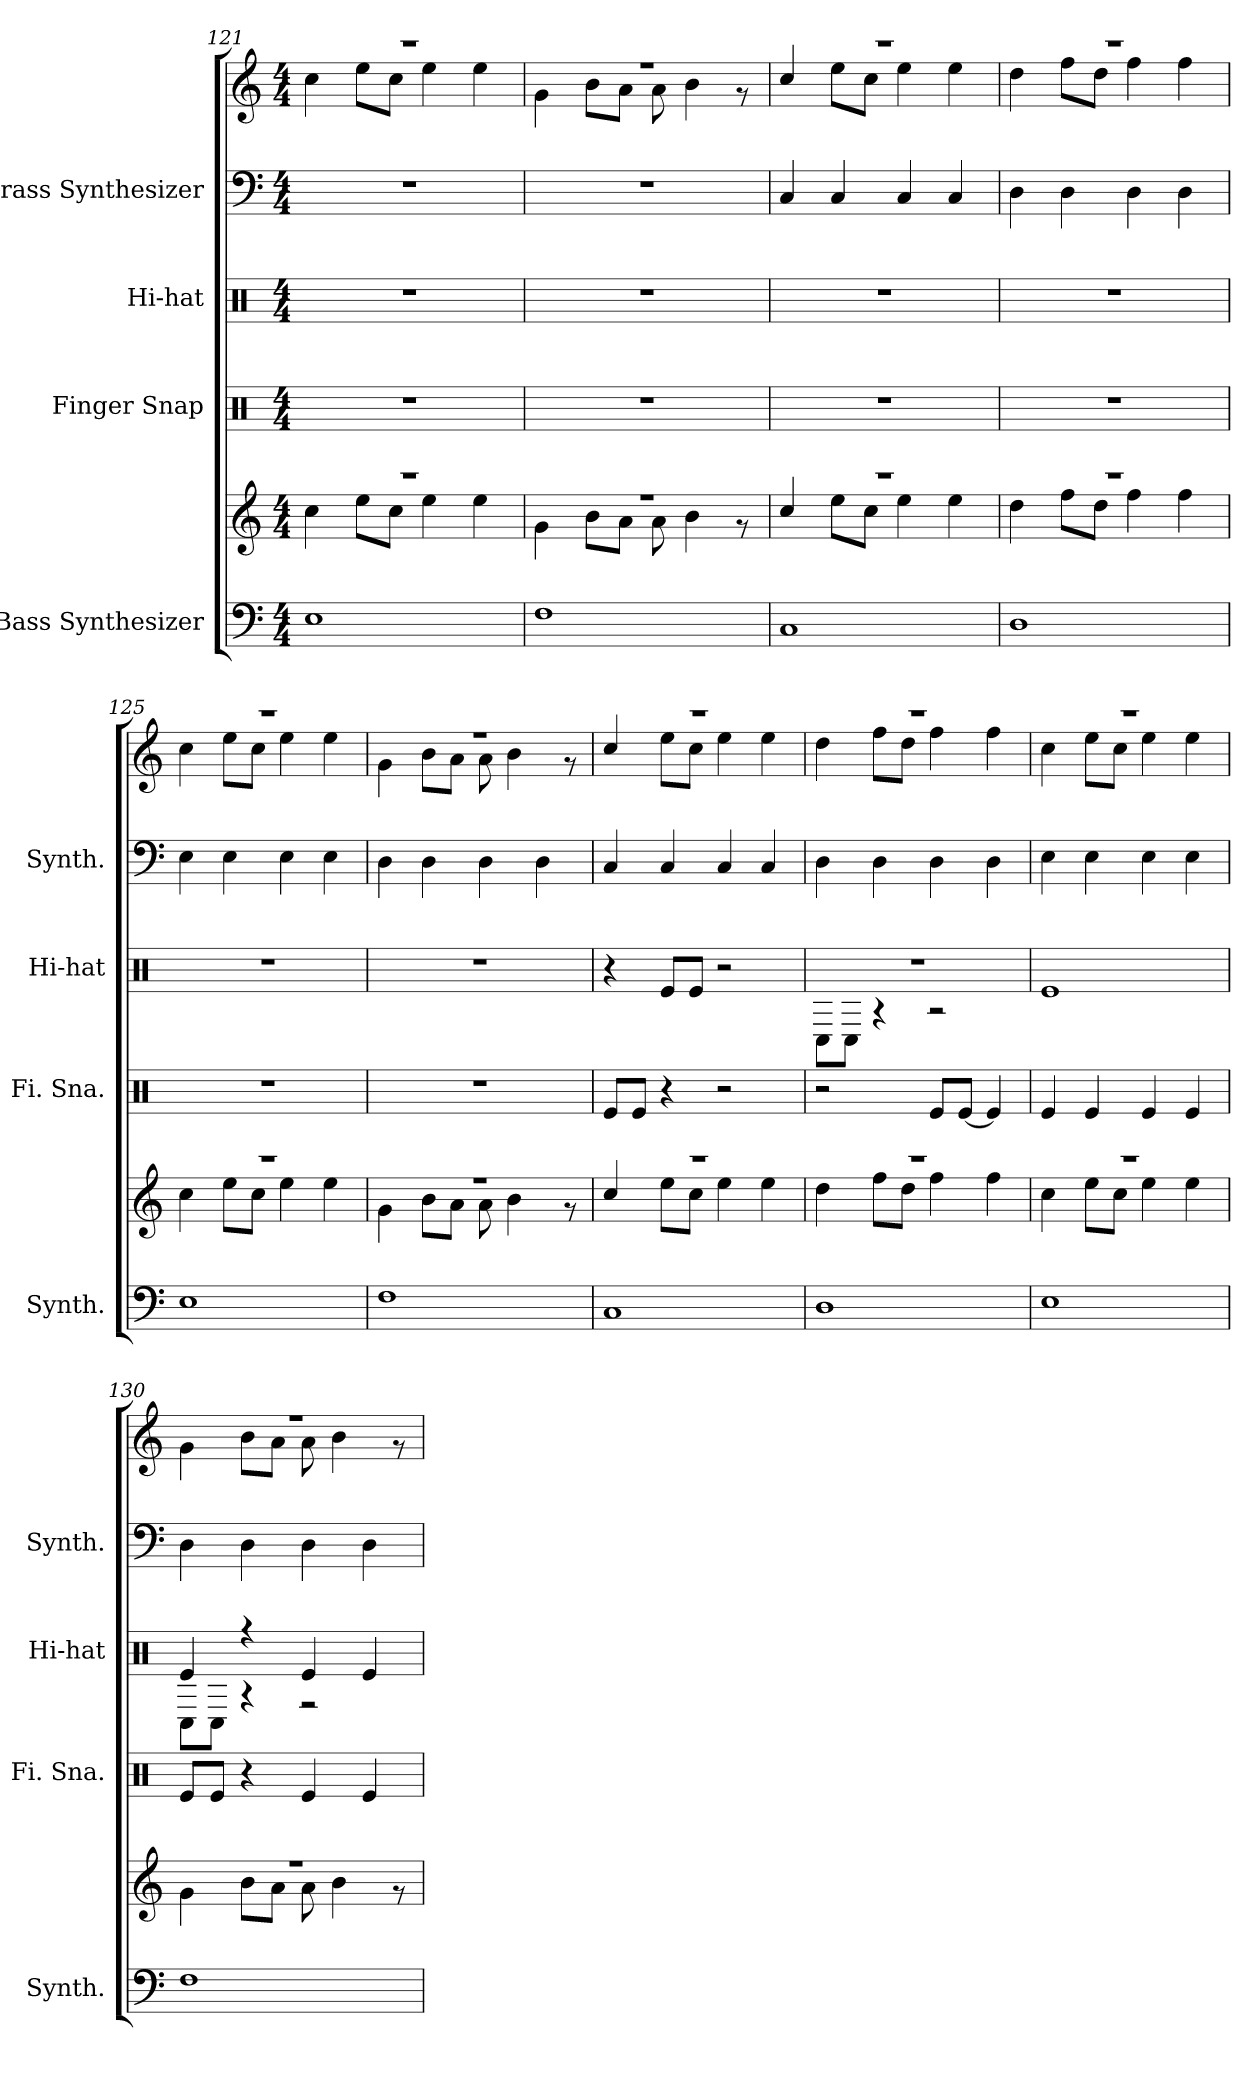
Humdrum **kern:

**kern	**kern	**kern	**kern	**kern	**kern
*part4	*part4	*part3	*part2	*part1	*part1
*staff6	*staff5	*staff4	*staff3	*staff2	*staff1
*I"Bass Synthesizer	*	*I"Finger Snap	*I"Hi-hat	*I"Brass Synthesizer	*
*I'Synth.	*	*I'Fi. Sna.	*I'Hi-hat	*I'Synth.	*
*clefF4	*clefG2	*clefX	*clefX	*clefF4	*clefG2
*k[]	*k[]	*k[]	*k[]	*k[]	*k[]
*M4/4	*M4/4	*M4/4	*M4/4	*M4/4	*M4/4
=121	=121	=121	=121	=121	=121
*	*^	*	*	*	*^
1E	1r	4cc\	1r	1r	1r	1r	4cc\
.	.	8ee\L	.	.	.	.	8ee\L
.	.	8cc\J	.	.	.	.	8cc\J
.	.	4ee\	.	.	.	.	4ee\
.	.	4ee\	.	.	.	.	4ee\
=122	=122	=122	=122	=122	=122	=122	=122
1F	1r	4g\	1r	1r	1r	1r	4g\
.	.	8b\L	.	.	.	.	8b\L
.	.	8a\J	.	.	.	.	8a\J
.	.	8a\	.	.	.	.	8a\
.	.	4b\	.	.	.	.	4b\
.	.	8r	.	.	.	.	8r
=123	=123	=123	=123	=123	=123	=123	=123
1C	1r	4cc/	1r	1r	4C/	1r	4cc/
.	.	8ee\L	.	.	4C/	.	8ee\L
.	.	8cc\J	.	.	.	.	8cc\J
.	.	4ee\	.	.	4C/	.	4ee\
.	.	4ee\	.	.	4C/	.	4ee\
=124	=124	=124	=124	=124	=124	=124	=124
1D	1r	4dd\	1r	1r	4D\	1r	4dd\
.	.	8ff\L	.	.	4D\	.	8ff\L
.	.	8dd\J	.	.	.	.	8dd\J
.	.	4ff\	.	.	4D\	.	4ff\
.	.	4ff\	.	.	4D\	.	4ff\
=125	=125	=125	=125	=125	=125	=125	=125
1E	1r	4cc\	1r	1r	4E\	1r	4cc\
.	.	8ee\L	.	.	4E\	.	8ee\L
.	.	8cc\J	.	.	.	.	8cc\J
.	.	4ee\	.	.	4E\	.	4ee\
.	.	4ee\	.	.	4E\	.	4ee\
=126	=126	=126	=126	=126	=126	=126	=126
1F	1r	4g\	1r	1r	4D\	1r	4g\
.	.	8b\L	.	.	4D\	.	8b\L
.	.	8a\J	.	.	.	.	8a\J
.	.	8a\	.	.	4D\	.	8a\
.	.	4b\	.	.	.	.	4b\
.	.	.	.	.	4D\	.	.
.	.	8r	.	.	.	.	8r
!!LO:PB:g=z	!!
=127	=127	=127	=127	=127	=127	=127	=127
1C	1r	4cc/	8Re/L	4r	4C/	1r	4cc/
.	.	.	8Re/J	.	.	.	.
.	.	8ee\L	4r	8Re/L	4C/	.	8ee\L
.	.	8cc\J	.	8Re/J	.	.	8cc\J
.	.	4ee\	2r	2r	4C/	.	4ee\
.	.	4ee\	.	.	4C/	.	4ee\
=128	=128	=128	=128	=128	=128	=128	=128
*	*	*	*	*^	*	*	*
1D	1r	4dd\	2r	1r	8RC\L	4D\	1r	4dd\
.	.	.	.	.	8RC\J	.	.	.
.	.	8ff\L	.	.	4r	4D\	.	8ff\L
.	.	8dd\J	.	.	.	.	.	8dd\J
.	.	4ff\	8Re/L	.	2r	4D\	.	4ff\
.	.	.	[8Re/J	.	.	.	.	.
.	.	4ff\	4Re/]	.	.	4D\	.	4ff\
*	*	*	*	*v	*v	*	*	*
=129	=129	=129	=129	=129	=129	=129	=129
1E	1r	4cc\	4Re/	1Re	4E\	1r	4cc\
.	.	8ee\L	4Re/	.	4E\	.	8ee\L
.	.	8cc\J	.	.	.	.	8cc\J
.	.	4ee\	4Re/	.	4E\	.	4ee\
.	.	4ee\	4Re/	.	4E\	.	4ee\
=130	=130	=130	=130	=130	=130	=130	=130
*	*	*	*	*^	*	*	*
1F	1r	4g\	8Re/L	4Re/	8RC\L	4D\	1r	4g\
.	.	.	8Re/J	.	8RC\J	.	.	.
.	.	8b\L	4r	4r	4r	4D\	.	8b\L
.	.	8a\J	.	.	.	.	.	8a\J
.	.	8a\	4Re/	4Re/	2r	4D\	.	8a\
.	.	4b\	.	.	.	.	.	4b\
.	.	.	4Re/	4Re/	.	4D\	.	.
.	.	8r	.	.	.	.	.	8r
*	*v	*v	*	*v	*v	*	*v	*v
=	=	=	=	=	=
*-	*-	*-	*-	*-	*-
